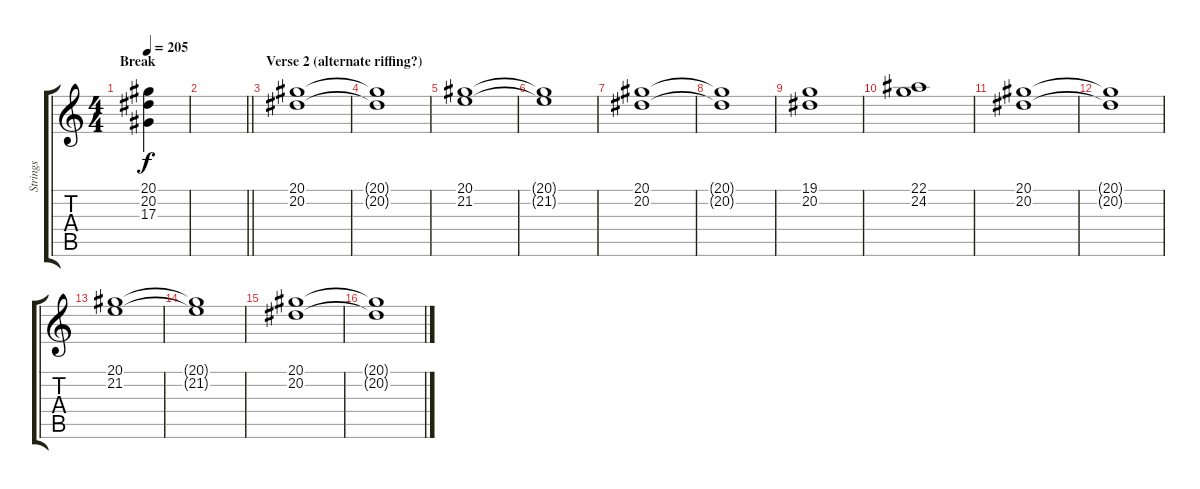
\track ("Strings" "Strings") {instrument stringensemble1}
\staff {score tabs}
\tuning (C4 G3 Eb3 Bb2 F2 C2) {hide}
\ts (4 4)
\section ("" "Break")
\tempo 205
\clef g2
\ks c
(20.1 20.2 17.3).4{dy f} |
\barLineRight lightlight
|
\section ("" "Verse 2 (alternate riffing?)")
(20.1 20.2).1 |
(20.1{t} 20.2{t}).1 |
(20.1 21.2).1 |
(20.1{t} 21.2{t}).1 |
(20.1 20.2).1 |
(20.1{t} 20.2{t}).1 |
(19.1 20.2).1 |
(22.1 24.2).1 |
(20.1 20.2).1 |
(20.1{t} 20.2{t}).1 |
(20.1 21.2).1 |
(20.1{t} 21.2{t}).1 |
(20.1 20.2).1 |
(20.1{t} 20.2{t}).1
